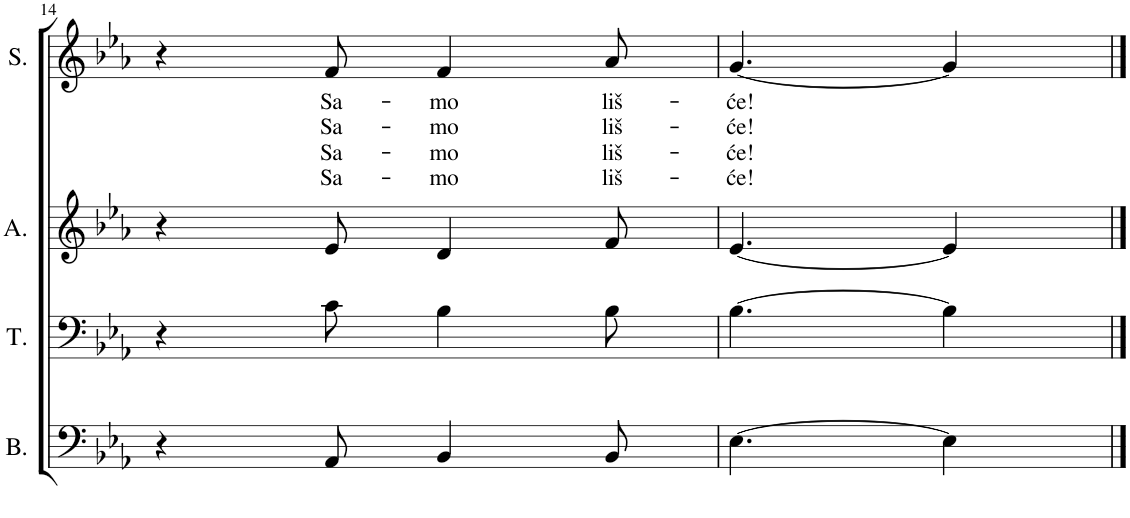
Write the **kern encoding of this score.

**kern	**kern	**kern	**kern	**text	**text	**text	**text
*part4	*part3	*part2	*part1	*part1	*part1	*part1	*part1
*staff4	*staff3	*staff2	*staff1	*staff1	*staff1	*staff1	*staff1
*I"Bass	*I"Tenor	*I"Alto	*I"Soprano	*	*	*	*
*I'B.	*I'T.	*I'A.	*I'S.	*	*	*	*
!!LO:PB:g=z
*clefF4	*clefF4	*clefG2	*clefG2	*	*	*	*
*k[b-e-a-]	*k[b-e-a-]	*k[b-e-a-]	*k[b-e-a-]	*	*	*	*
*M6/8	*M6/8	*M6/8	*M6/8	*	*	*	*
=14	=14	=14	=14	=14	=14	=14	=14
4r	4r	4r	4r	.	.	.	.
!	!	!	!	!LO:LY:b	!LO:LY:b	!LO:LY:b	!LO:LY:b
8AA-/	8c\	8e-/	8f/	Sa-	Sa-	Sa-	Sa-
!	!	!	!	!LO:LY:b	!LO:LY:b	!LO:LY:b	!LO:LY:b
4BB-/	4B-\	4d/	4f/	-mo	-mo	-mo	-mo
!	!	!	!	!LO:LY:b	!LO:LY:b	!LO:LY:b	!LO:LY:b
8BB-/	8B-\	8f/	8a-/	liš-	liš-	liš-	liš-
=15	=15	=15	=15	=15	=15	=15	=15
!	!	!	!	!LO:LY:b	!LO:LY:b	!LO:LY:b	!LO:LY:b
[4.E-\	[4.B-\	[4.e-/	[4.g/	-će!	-će!	-će!	-će!
4E-\]	4B-\]	4e-/]	4g/]	.	.	.	.
==	==	==	==	==	==	==	==
*-	*-	*-	*-	*-	*-	*-	*-
